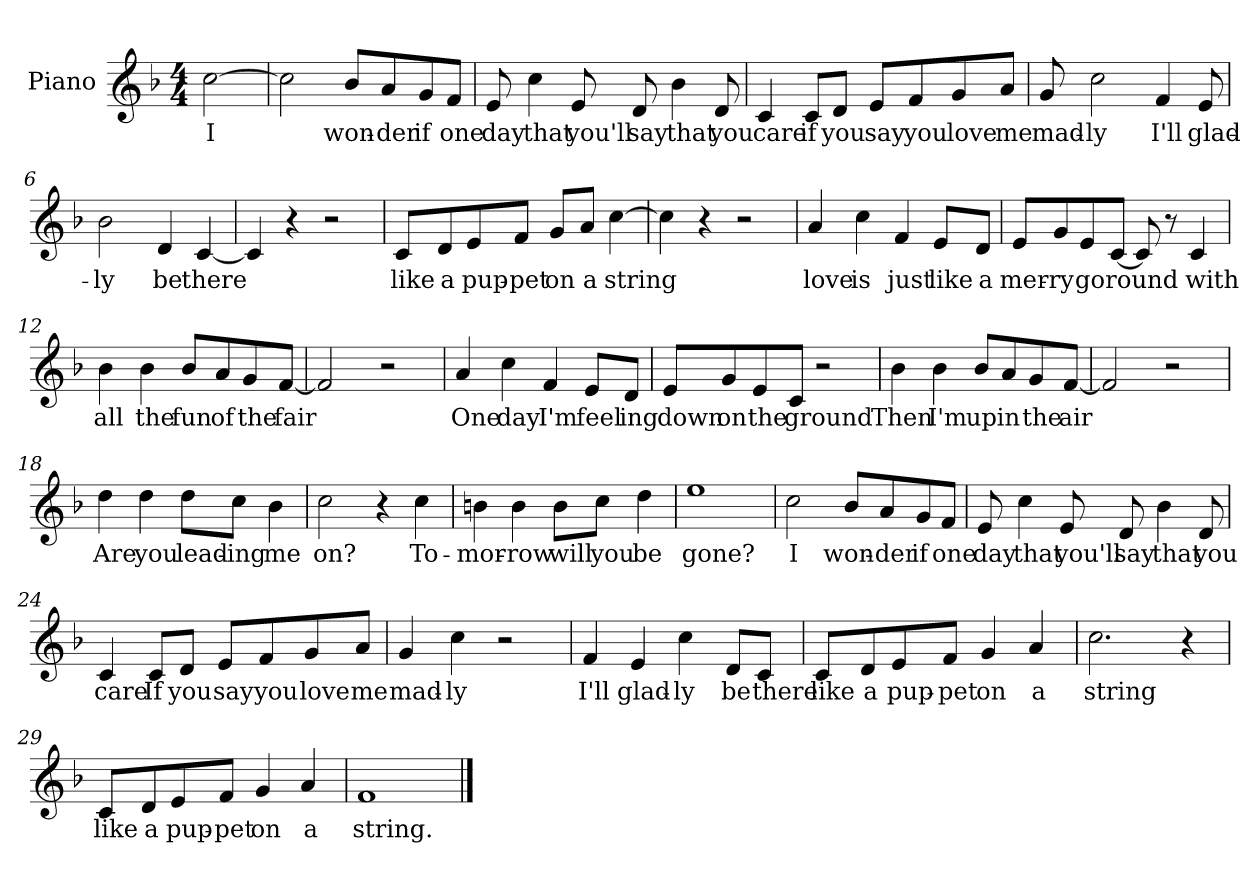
**kern	**text
*part1	*part1
*staff1	*staff1
*I"Piano	*
*I'Pno	*
*clefG2	*
*k[b-]	*
*F:	*
*M4/4	*
=1	=1
[2cc\	I
=2	=2
2cc\]	.
8b-/L	won-
8a/	-der
8g/	if
8f/J	one
=3	=3
8e/	day
4cc\	that
8e/	you'll
8d/	say
4b-\	that
8d/	you
!!LO:LB:g=z
=4	=4
4c/	care
8c/L	if
8d/J	you
8e/L	say
8f/	you
8g/	love
8a/J	me
=5	=5
8g/	mad-
2cc\	-ly
4f/	I'll
8e/	glad-
=6	=6
2b-\	-ly
4d/	be
[4c/	there
=7	=7
4c/]	.
4r	.
2r	.
!!LO:LB:g=z
=8	=8
8c/L	like
8d/	a
8e/	pup-
8f/J	-pet
8g/L	on
8a/J	a
[4cc\	string
=9	=9
4cc\]	.
4r	.
2r	.
=10	=10
4a/	love
4cc\	is
4f/	just
8e/L	like
8d/J	a
!!LO:LB:g=z
=11	=11
8e/L	mer-
8g/	-ry
8e/	go
[8c/J	round
8c/]	.
8r	.
4c/	with
=12	=12
4b-\	all
4b-\	the
8b-/L	fun
8a/	of
8g/	the
[8f/J	fair
=13	=13
2f/]	.
2r	.
=14	=14
4a/	One
4cc\	day
4f/	I'm
8e/L	feel
8d/J	ing
!!LO:LB:g=z
=15	=15
8e/L	down
8g/	on
8e/	the
8c/J	ground
2r	.
=16	=16
4b-\	Then
4b-\	I'm
8b-/L	up
8a/	in
8g/	the
[8f/J	air
=17	=17
2f/]	.
2r	.
=18	=18
4dd\	Are
4dd\	you
8dd\L	lead-
8cc\J	-ing
4b-\	me
!!LO:LB:g=z
=19	=19
2cc\	on?
4r	.
4cc\	To-
=20	=20
4bn\	-mor-
4b\	-row
8b\L	will
8cc\J	you
4dd\	be
=21	=21
1ee	gone?
=22	=22
2cc\	I
8b-/L	won-
8a/	-der
8g/	if
8f/J	one
!!LO:LB:g=z
=23	=23
8e/	day
4cc\	that
8e/	you'll
8d/	say
4b-\	that
8d/	you
=24	=24
4c/	care
8c/L	If
8d/J	you
8e/L	say
8f/	you
8g/	love
8a/J	me
=25	=25
4g/	mad-
4cc\	-ly
2r	.
!!LO:LB:g=z
=26	=26
4f/	I'll
4e/	glad-
4cc\	-ly
8d/L	be
8c/J	there
=27	=27
8c/L	like
8d/	a
8e/	pup-
8f/J	-pet
4g/	on
4a/	a
=28	=28
2.cc\	string
4r	.
=29	=29
8c/L	like
8d/	a
8e/	pup-
8f/J	-pet
4g/	on
4a/	a
=30	=30
1f	string.
==	==
*-	*-
